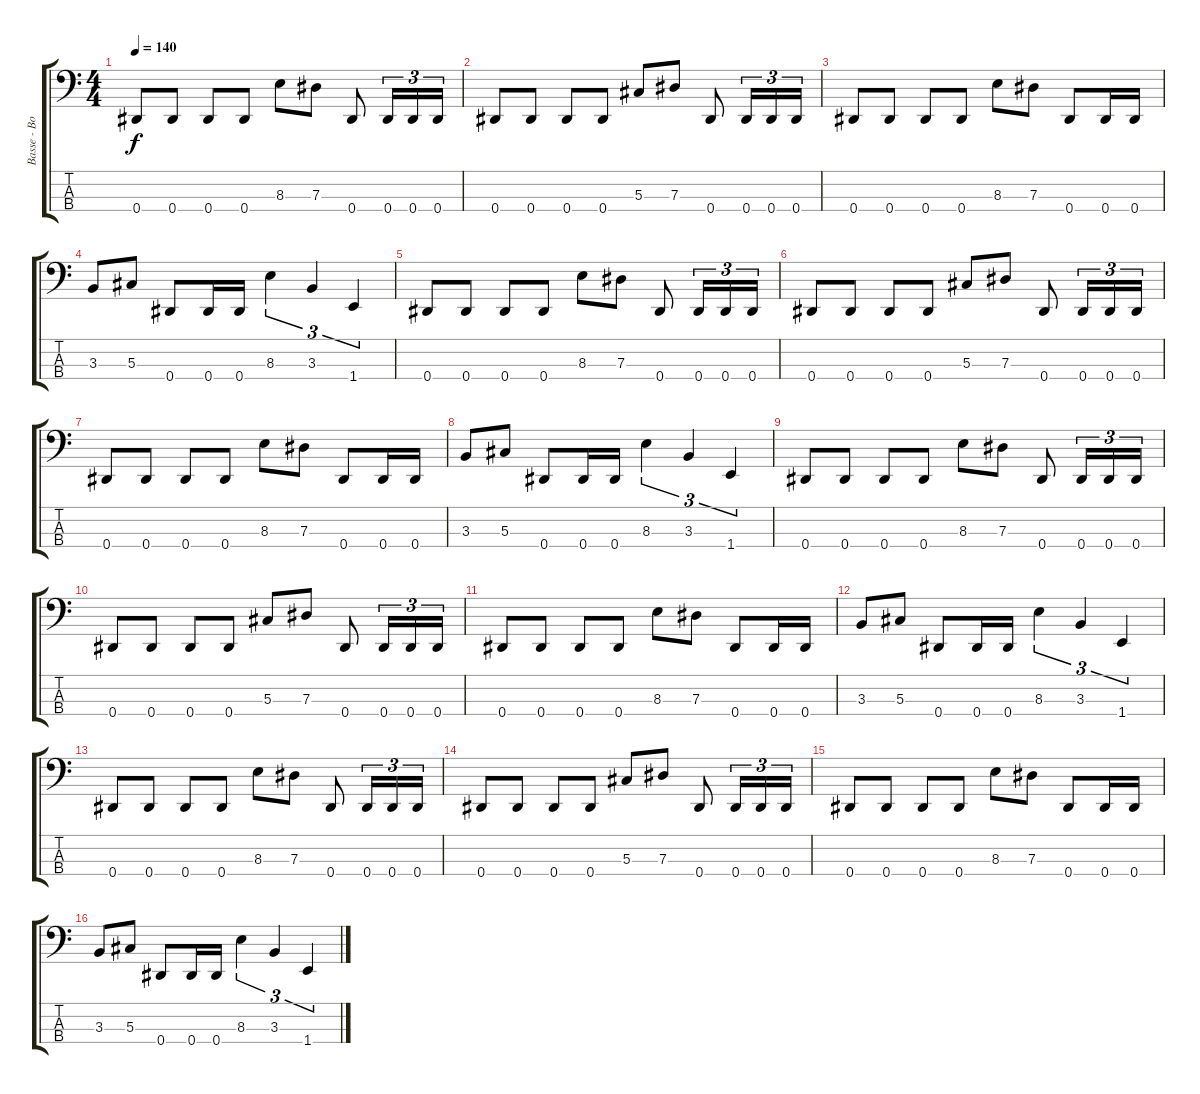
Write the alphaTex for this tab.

\track ("Basse - Bob Daisley" "Basse - Bo") {instrument electricbasspick}
\staff {score tabs}
\tuning (Gb2 Db2 Ab1 Eb1) {hide}
\ts (4 4)
\tempo 140
\clef f4
\ks c
0.4.8{dy f} 0.4.8 0.4.8 0.4.8 8.3.8 7.3.8 0.4.8 0.4.16{tu (3 2)} 0.4.16{tu (3 2)} 0.4.16{tu (3 2)} |
0.4.8 0.4.8 0.4.8 0.4.8 5.3.8 7.3.8 0.4.8 0.4.16{tu (3 2)} 0.4.16{tu (3 2)} 0.4.16{tu (3 2)} |
0.4.8 0.4.8 0.4.8 0.4.8 8.3.8 7.3.8 0.4.8 0.4.16 0.4.16 |
3.3.8 5.3.8 0.4.8 0.4.16 0.4.16 8.3.4{tu (3 2)} 3.3.4{tu (3 2)} 1.4.4{tu (3 2)} |
0.4.8 0.4.8 0.4.8 0.4.8 8.3.8 7.3.8 0.4.8 0.4.16{tu (3 2)} 0.4.16{tu (3 2)} 0.4.16{tu (3 2)} |
0.4.8 0.4.8 0.4.8 0.4.8 5.3.8 7.3.8 0.4.8 0.4.16{tu (3 2)} 0.4.16{tu (3 2)} 0.4.16{tu (3 2)} |
0.4.8 0.4.8 0.4.8 0.4.8 8.3.8 7.3.8 0.4.8 0.4.16 0.4.16 |
3.3.8 5.3.8 0.4.8 0.4.16 0.4.16 8.3.4{tu (3 2)} 3.3.4{tu (3 2)} 1.4.4{tu (3 2)} |
0.4.8 0.4.8 0.4.8 0.4.8 8.3.8 7.3.8 0.4.8 0.4.16{tu (3 2)} 0.4.16{tu (3 2)} 0.4.16{tu (3 2)} |
0.4.8 0.4.8 0.4.8 0.4.8 5.3.8 7.3.8 0.4.8 0.4.16{tu (3 2)} 0.4.16{tu (3 2)} 0.4.16{tu (3 2)} |
0.4.8 0.4.8 0.4.8 0.4.8 8.3.8 7.3.8 0.4.8 0.4.16 0.4.16 |
3.3.8 5.3.8 0.4.8 0.4.16 0.4.16 8.3.4{tu (3 2)} 3.3.4{tu (3 2)} 1.4.4{tu (3 2)} |
0.4.8 0.4.8 0.4.8 0.4.8 8.3.8 7.3.8 0.4.8 0.4.16{tu (3 2)} 0.4.16{tu (3 2)} 0.4.16{tu (3 2)} |
0.4.8 0.4.8 0.4.8 0.4.8 5.3.8 7.3.8 0.4.8 0.4.16{tu (3 2)} 0.4.16{tu (3 2)} 0.4.16{tu (3 2)} |
0.4.8 0.4.8 0.4.8 0.4.8 8.3.8 7.3.8 0.4.8 0.4.16 0.4.16 |
3.3.8 5.3.8 0.4.8 0.4.16 0.4.16 8.3.4{tu (3 2)} 3.3.4{tu (3 2)} 1.4.4{tu (3 2)}
